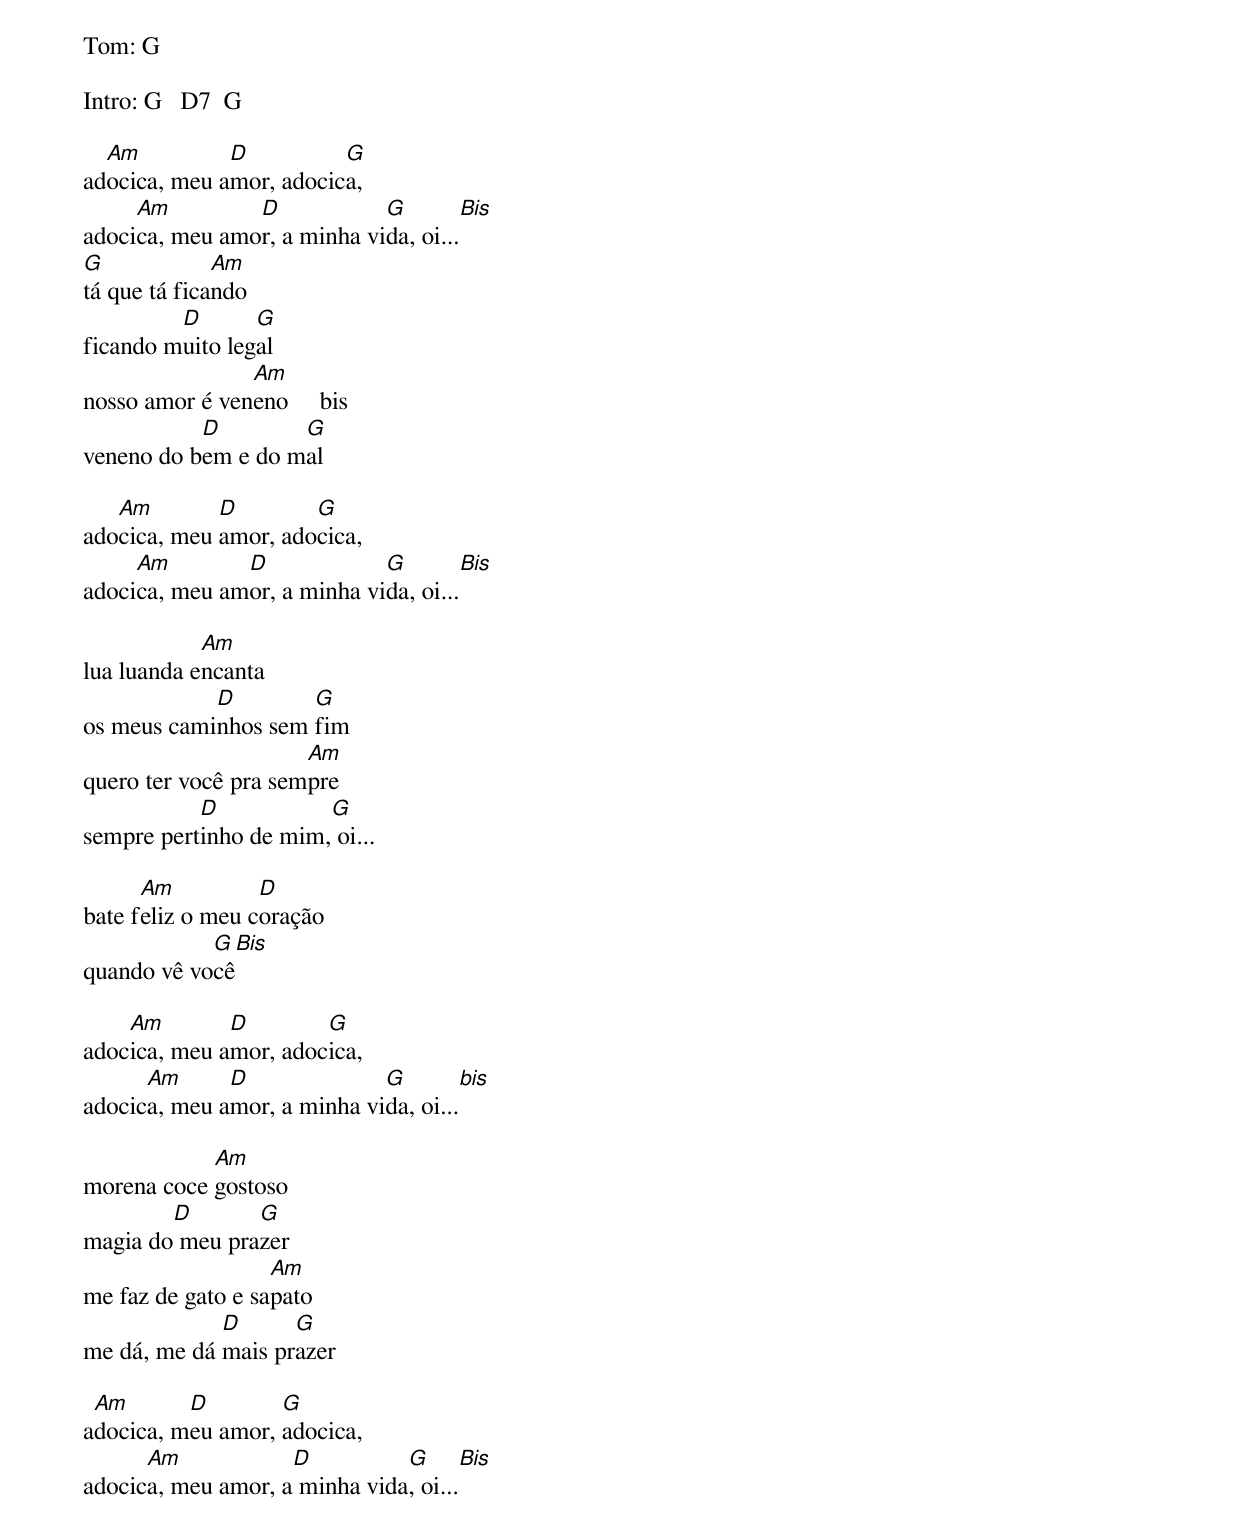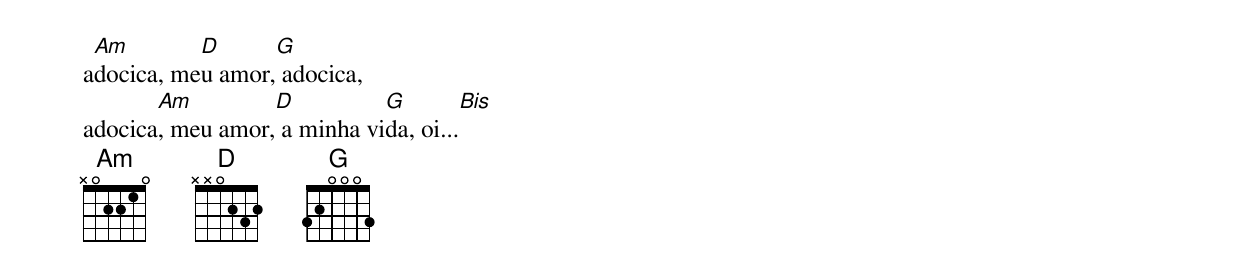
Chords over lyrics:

Tom: G

Intro: G   D7  G

  Am          D          G
adocica, meu amor, adocica,
     Am         D            G             Bis
adocica, meu amor, a minha vida, oi...
G             Am
tá que tá ficando
         D       G
ficando muito legal
                Am
nosso amor é veneno     bis
           D        G
veneno do bem e do mal

   Am        D        G
adocica, meu amor, adocica,
     Am        D             G            Bis
adocica, meu amor, a minha vida, oi...

            Am
lua luanda encanta
            D        G
os meus caminhos sem fim
                      Am
quero ter você pra sempre
           D           G
sempre pertinho de mim, oi...

      Am          D
bate feliz o meu coração
            G                         Bis
quando vê você

    Am        D        G
adocica, meu amor, adocica,
      Am      D              G             bis
adocica, meu amor, a minha vida, oi...

            Am
morena coce gostoso
        D       G
magia do meu prazer
                   Am
me faz de gato e sapato
             D      G
me dá, me dá mais prazer

 Am       D        G
adocica, meu amor, adocica,
      Am            D          G           Bis
adocica, meu amor, a minha vida, oi...

 Am        D      G
adocica, meu amor, adocica,
       Am         D          G            Bis
adocica, meu amor, a minha vida, oi...
